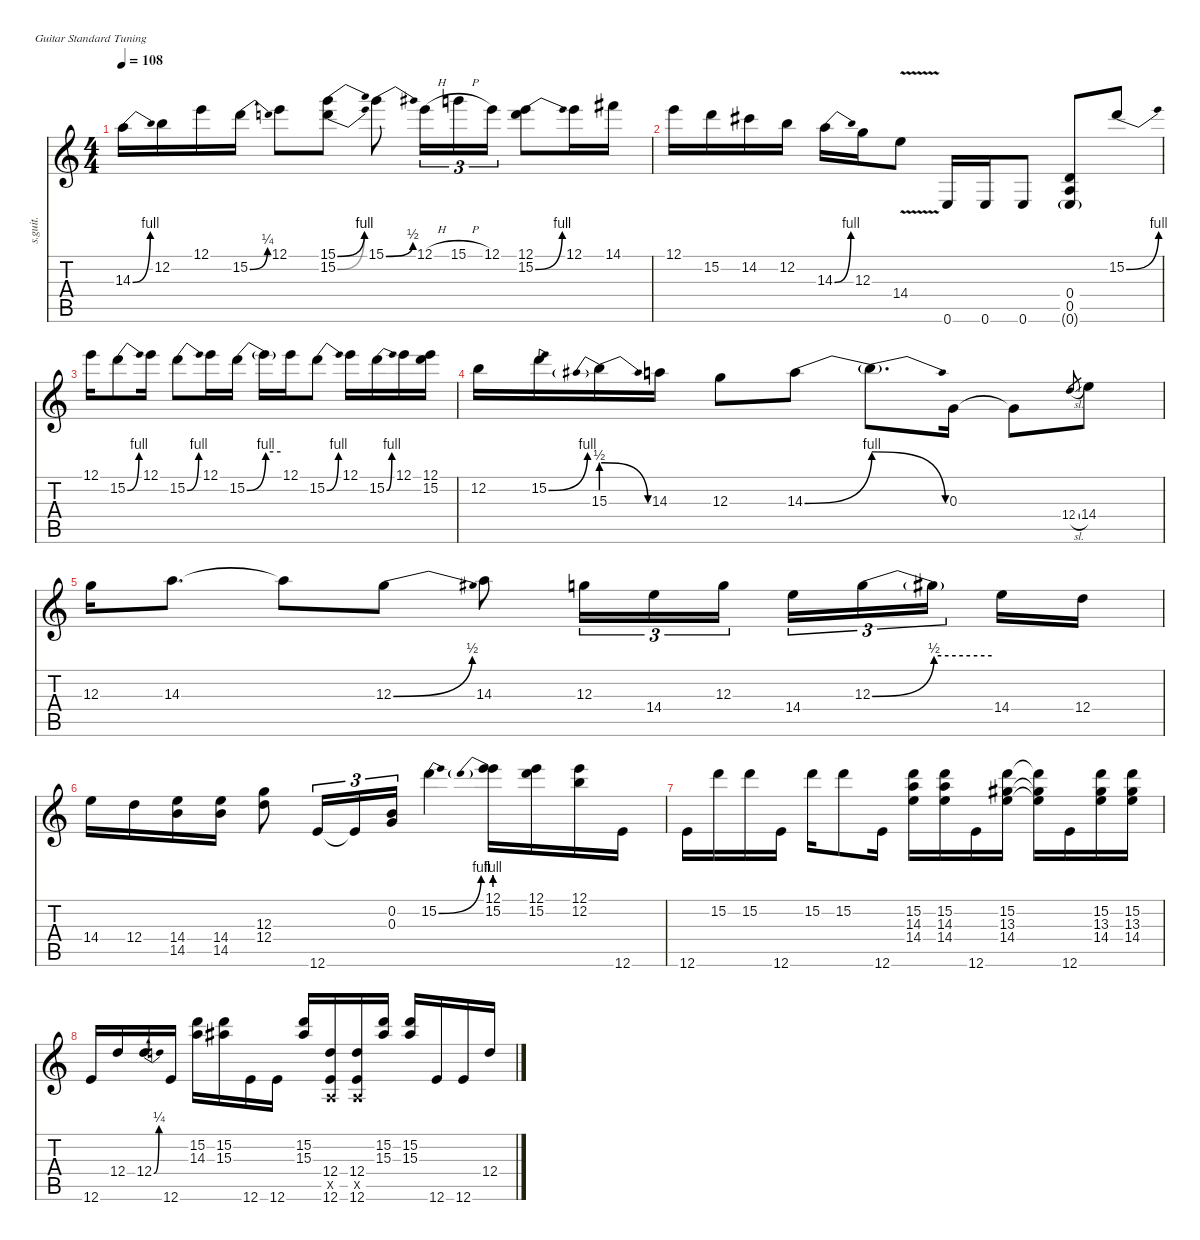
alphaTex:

\defaultSystemsLayout 4
\hideDynamics
\bracketExtendMode nobrackets
\otherSystemsTrackNameOrientation horizontal
\track ("Overdub" "s.guit.") {instrument acousticguitarsteel}
\staff {score tabs}
\tuning (E4 B3 G3 D3 A2 E2)
\ts (4 4)
\tempo 108
\clef g2
\ks c
14.3{be (bend 0 0 30 4)}.16{dy f beam Down} 12.2.16{beam Down} 12.1.16{beam Down} 15.2{be (bend 0 0 30 1)}.16{beam Down} 12.1.8{beam Down} (15.1{be (bend 0 0 30 4)} 15.2{be (bend 0 0 30 4)}).8{beam Down} 15.1{be (bend 0 0 30 2)}.8{beam Down} 12.1{h}.16{tu (3 2) beam Down} 15.1{h}.16{tu (3 2) beam Down} 12.1.16{tu (3 2) beam Down} (12.1 15.2{be (bend 0 0 30 4)}).8{beam Down} 12.1.16{beam Down} 14.1{acc #}.16{beam Down} |
12.1.16{beam Down} 15.2.16{beam Down} 14.2{acc #}.16{beam Down} 12.2.16{beam Down} 14.3{be (bend 0 0 30 4)}.16{beam Down} 12.3.16{beam Down} 14.4{v}.8{beam Down} 0.6.16{beam Up} 0.6.16{beam Up} 0.6.8{beam Up} (0.4 0.5 0.6{g}).8{beam Up} 15.2{be (bend 0 0 30 4)}.8{beam Up} |
12.1.16{dy ff beam Down} 15.2{be (bend 0 0 30 4)}.8{beam Down} 12.1.16{dy f beam Down} 15.2{be (bend 0 0 30 4)}.8{dy ff beam Down} 12.1.16{dy f beam Down} 15.2{be (bend 0 0 60 4)}.16{dy ff beam Down} 15.2{be (hold 0 4 60 4) t}.16{dy f beam Down} 12.1.16{beam Down} 15.2{be (bend 0 0 30 4)}.8{dy ff beam Down} 12.1.16{dy f beam Down} 15.2{be (bend 0 0 30 4)}.16{beam Down} 12.1.16{beam Down} (12.1 15.2).16{beam Down} |
12.2.16{beam Down} 15.2{be (bend 0 0 30 4)}.16{beam Down} 15.3{be (prebendrelease 0 2 30 0)}.16{beam Down} 14.3.16{beam Down} 12.3.8{beam Down} 14.3{be (bend 0 0 60 4)}.8{beam Down} 14.3{be (release 0 4 60 0) t}.8{d beam Down} 0.3.16{dy mf beam Down} 0.3{t}.8{dy f beam Down} 12.4{sl}.8{gr dy mp beam Up} 14.4.8{dy f beam Down} |
12.3.16{beam Down} 14.3.8{d beam Down} 14.3{t}.8{beam Down} 12.3{be (bend 0 0 30 2)}.8{dy mf beam Down} 14.3.8{dy f beam Down} 12.3.16{tu (3 2) beam Down} 14.4.16{tu (3 2) beam Down} 12.3.16{tu (3 2) beam Down} 14.4.16{tu (3 2) beam Down} 12.3{be (bend 0 0 60 2)}.16{tu (3 2) beam Down} 12.3{be (hold 0 2 60 2) t}.16{tu (3 2) beam Down} 14.4.16{beam Down} 12.4.16{beam Down} |
14.4.16{beam Down} 12.4.16{beam Down} (14.4 14.5).16{beam Down} (14.4 14.5).16{beam Down} (12.3 12.4).8{beam Down} 12.6.16{tu (3 2) beam Up} 12.6{t}.16{tu (3 2) beam Up} (0.2 0.3).16{tu (3 2) beam Up} 15.2{be (bend 0 0 30 4)}.4{beam Down} (12.1 15.2{be (prebend 0 4 60 4)}).16{beam Down} (12.1 15.2).16{beam Down} (12.1 12.2).16{beam Down} 12.6.16{beam Down} |
12.6.16{beam Down} 15.2.16{beam Down} 15.2.16{beam Down} 12.6.16{beam Down} 15.2.16{beam Down} 15.2.8{beam Down} 12.6.16{beam Down} (15.2 14.3 14.4).16{beam Down} (15.2 14.3 14.4).16{beam Down} 12.6.16{beam Down} (15.2 13.3{acc #} 14.4).16{beam Down} (15.2{t} 13.3{t acc #} 14.4{t}).16{beam Down} 12.6.16{beam Down} (15.2 13.3{acc #} 14.4).16{beam Down} (15.2 13.3{acc #} 14.4).16{beam Down} |
12.6.16{beam Up} 12.4.16{beam Up} 12.4{be (bend 0 0 30 1)}.16{beam Up} 12.6.16{beam Up} (15.2 14.3).16{beam Down} (15.2 15.3{acc #}).16{beam Down} 12.6.16{beam Down} 12.6.16{beam Down} (15.2 15.3{acc #}).16{beam Up} (12.4 0.5{x} 12.6).16{beam Up} (12.4 0.5{x} 12.6).16{beam Up} (15.2 15.3{acc #}).16{beam Up} (15.2 15.3{acc #}).16{beam Up} 12.6.16{beam Up} 12.6.16{beam Up} 12.4.16{beam Up}
